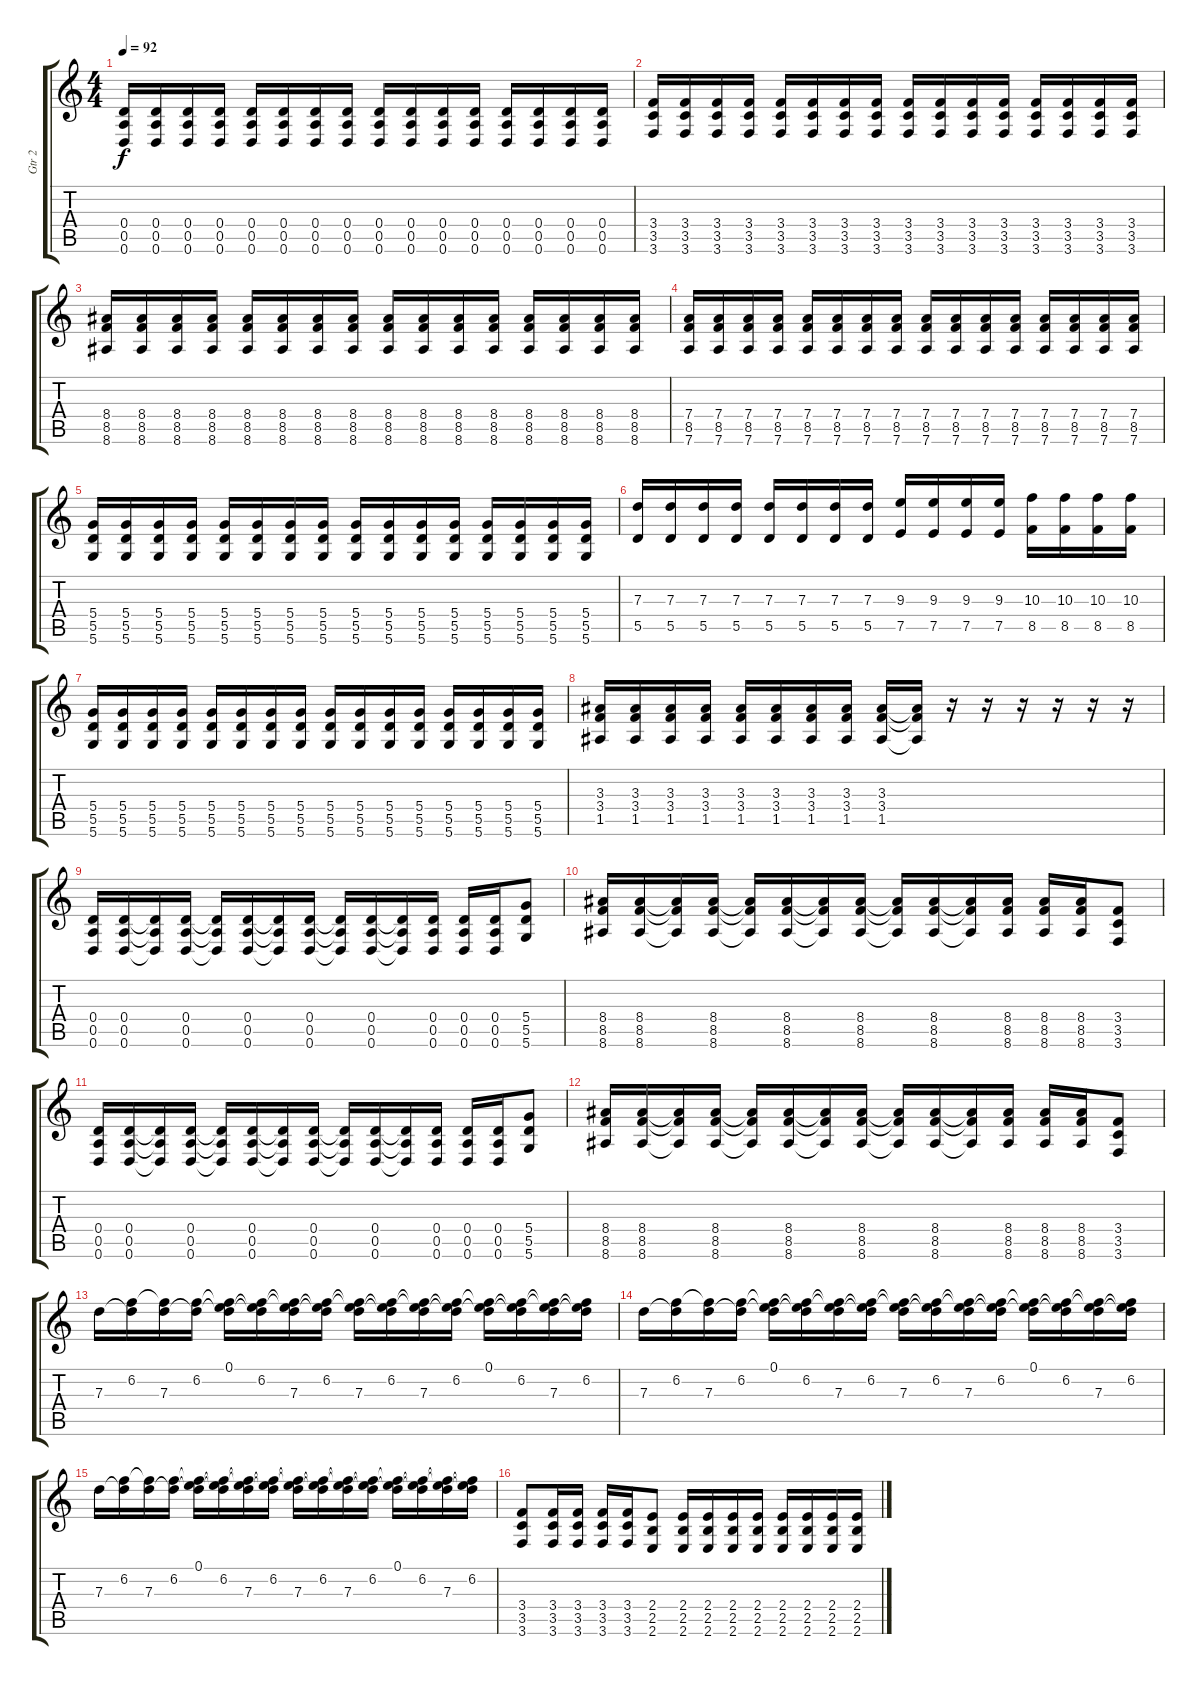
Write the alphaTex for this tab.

\track ("Gtr 2" "Gtr 2") {instrument distortionguitar}
\staff {score tabs}
\tuning (E4 B3 G3 D3 A2 D2) {hide}
\ts (4 4)
\tempo 92
\clef g2
\ks c
(0.4 0.5 0.6).16{dy f} (0.4 0.5 0.6).16 (0.4 0.5 0.6).16 (0.4 0.5 0.6).16 (0.4 0.5 0.6).16 (0.4 0.5 0.6).16 (0.4 0.5 0.6).16 (0.4 0.5 0.6).16 (0.4 0.5 0.6).16 (0.4 0.5 0.6).16 (0.4 0.5 0.6).16 (0.4 0.5 0.6).16 (0.4 0.5 0.6).16 (0.4 0.5 0.6).16 (0.4 0.5 0.6).16 (0.4 0.5 0.6).16 |
(3.4 3.5 3.6).16 (3.4 3.5 3.6).16 (3.4 3.5 3.6).16 (3.4 3.5 3.6).16 (3.4 3.5 3.6).16 (3.4 3.5 3.6).16 (3.4 3.5 3.6).16 (3.4 3.5 3.6).16 (3.4 3.5 3.6).16 (3.4 3.5 3.6).16 (3.4 3.5 3.6).16 (3.4 3.5 3.6).16 (3.4 3.5 3.6).16 (3.4 3.5 3.6).16 (3.4 3.5 3.6).16 (3.4 3.5 3.6).16 |
(8.4 8.5 8.6).16 (8.4 8.5 8.6).16 (8.4 8.5 8.6).16 (8.4 8.5 8.6).16 (8.4 8.5 8.6).16 (8.4 8.5 8.6).16 (8.4 8.5 8.6).16 (8.4 8.5 8.6).16 (8.4 8.5 8.6).16 (8.4 8.5 8.6).16 (8.4 8.5 8.6).16 (8.4 8.5 8.6).16 (8.4 8.5 8.6).16 (8.4 8.5 8.6).16 (8.4 8.5 8.6).16 (8.4 8.5 8.6).16 |
(7.4 8.5 7.6).16 (7.4 8.5 7.6).16 (7.4 8.5 7.6).16 (7.4 8.5 7.6).16 (7.4 8.5 7.6).16 (7.4 8.5 7.6).16 (7.4 8.5 7.6).16 (7.4 8.5 7.6).16 (7.4 8.5 7.6).16 (7.4 8.5 7.6).16 (7.4 8.5 7.6).16 (7.4 8.5 7.6).16 (7.4 8.5 7.6).16 (7.4 8.5 7.6).16 (7.4 8.5 7.6).16 (7.4 8.5 7.6).16 |
(5.4 5.5 5.6).16 (5.4 5.5 5.6).16 (5.4 5.5 5.6).16 (5.4 5.5 5.6).16 (5.4 5.5 5.6).16 (5.4 5.5 5.6).16 (5.4 5.5 5.6).16 (5.4 5.5 5.6).16 (5.4 5.5 5.6).16 (5.4 5.5 5.6).16 (5.4 5.5 5.6).16 (5.4 5.5 5.6).16 (5.4 5.5 5.6).16 (5.4 5.5 5.6).16 (5.4 5.5 5.6).16 (5.4 5.5 5.6).16 |
(7.3 5.5).16 (7.3 5.5).16 (7.3 5.5).16 (7.3 5.5).16 (7.3 5.5).16 (7.3 5.5).16 (7.3 5.5).16 (7.3 5.5).16 (9.3 7.5).16 (9.3 7.5).16 (9.3 7.5).16 (9.3 7.5).16 (10.3 8.5).16 (10.3 8.5).16 (10.3 8.5).16 (10.3 8.5).16 |
(5.4 5.5 5.6).16 (5.4 5.5 5.6).16 (5.4 5.5 5.6).16 (5.4 5.5 5.6).16 (5.4 5.5 5.6).16 (5.4 5.5 5.6).16 (5.4 5.5 5.6).16 (5.4 5.5 5.6).16 (5.4 5.5 5.6).16 (5.4 5.5 5.6).16 (5.4 5.5 5.6).16 (5.4 5.5 5.6).16 (5.4 5.5 5.6).16 (5.4 5.5 5.6).16 (5.4 5.5 5.6).16 (5.4 5.5 5.6).16 |
(3.3 3.4 1.5).16 (3.3 3.4 1.5).16 (3.3 3.4 1.5).16 (3.3 3.4 1.5).16 (3.3 3.4 1.5).16 (3.3 3.4 1.5).16 (3.3 3.4 1.5).16 (3.3 3.4 1.5).16 (3.3 3.4 1.5).16 (3.3{t} 3.4{t} 1.5{t}).16 r.16 r.16 r.16 r.16 r.16 r.16 |
(0.4 0.5 0.6).16 (0.4 0.5 0.6).16 (0.4{t} 0.5{t} 0.6{t}).16 (0.4 0.5 0.6).16 (0.4{t} 0.5{t} 0.6{t}).16 (0.4 0.5 0.6).16 (0.4{t} 0.5{t} 0.6{t}).16 (0.4 0.5 0.6).16 (0.4{t} 0.5{t} 0.6{t}).16 (0.4 0.5 0.6).16 (0.4{t} 0.5{t} 0.6{t}).16 (0.4 0.5 0.6).16 (0.4 0.5 0.6).16 (0.4 0.5 0.6).16 (5.4 5.5 5.6).8 |
(8.4 8.5 8.6).16 (8.4 8.5 8.6).16 (8.4{t} 8.5{t} 8.6{t}).16 (8.4 8.5 8.6).16 (8.4{t} 8.5{t} 8.6{t}).16 (8.4 8.5 8.6).16 (8.4{t} 8.5{t} 8.6{t}).16 (8.4 8.5 8.6).16 (8.4{t} 8.5{t} 8.6{t}).16 (8.4 8.5 8.6).16 (8.4{t} 8.5{t} 8.6{t}).16 (8.4 8.5 8.6).16 (8.4 8.5 8.6).16 (8.4 8.5 8.6).16 (3.4 3.5 3.6).8 |
(0.4 0.5 0.6).16 (0.4 0.5 0.6).16 (0.4{t} 0.5{t} 0.6{t}).16 (0.4 0.5 0.6).16 (0.4{t} 0.5{t} 0.6{t}).16 (0.4 0.5 0.6).16 (0.4{t} 0.5{t} 0.6{t}).16 (0.4 0.5 0.6).16 (0.4{t} 0.5{t} 0.6{t}).16 (0.4 0.5 0.6).16 (0.4{t} 0.5{t} 0.6{t}).16 (0.4 0.5 0.6).16 (0.4 0.5 0.6).16 (0.4 0.5 0.6).16 (5.4 5.5 5.6).8 |
(8.4 8.5 8.6).16 (8.4 8.5 8.6).16 (8.4{t} 8.5{t} 8.6{t}).16 (8.4 8.5 8.6).16 (8.4{t} 8.5{t} 8.6{t}).16 (8.4 8.5 8.6).16 (8.4{t} 8.5{t} 8.6{t}).16 (8.4 8.5 8.6).16 (8.4{t} 8.5{t} 8.6{t}).16 (8.4 8.5 8.6).16 (8.4{t} 8.5{t} 8.6{t}).16 (8.4 8.5 8.6).16 (8.4 8.5 8.6).16 (8.4 8.5 8.6).16 (3.4 3.5 3.6).8 |
7.3.16{volume 9 instrument electricguitarclean} (6.2 7.3{t}).16 (6.2{t} 7.3).16 (6.2 7.3{t}).16 (0.1 6.2{t} 7.3{t}).16 (0.1{t} 6.2 7.3{t}).16 (0.1{t} 6.2{t} 7.3).16 (0.1{t} 6.2 7.3{t}).16 (0.1{t} 6.2{t} 7.3).16 (0.1{t} 6.2 7.3{t}).16 (0.1{t} 6.2{t} 7.3).16 (0.1{t} 6.2 7.3{t}).16 (0.1 6.2{t} 7.3{t}).16 (0.1{t} 6.2 7.3{t}).16 (0.1{t} 6.2{t} 7.3).16 (0.1{t} 6.2 7.3{t}).16 |
7.3.16 (6.2 7.3{t}).16 (6.2{t} 7.3).16 (6.2 7.3{t}).16 (0.1 6.2{t} 7.3{t}).16 (0.1{t} 6.2 7.3{t}).16 (0.1{t} 6.2{t} 7.3).16 (0.1{t} 6.2 7.3{t}).16 (0.1{t} 6.2{t} 7.3).16 (0.1{t} 6.2 7.3{t}).16 (0.1{t} 6.2{t} 7.3).16 (0.1{t} 6.2 7.3{t}).16 (0.1 6.2{t} 7.3{t}).16 (0.1{t} 6.2 7.3{t}).16 (0.1{t} 6.2{t} 7.3).16 (0.1{t} 6.2 7.3{t}).16 |
7.3.16 (6.2 7.3{t}).16 (6.2{t} 7.3).16 (6.2 7.3{t}).16 (0.1 6.2{t} 7.3{t}).16 (0.1{t} 6.2 7.3{t}).16 (0.1{t} 6.2{t} 7.3).16 (0.1{t} 6.2 7.3{t}).16 (0.1{t} 6.2{t} 7.3).16 (0.1{t} 6.2 7.3{t}).16 (0.1{t} 6.2{t} 7.3).16 (0.1{t} 6.2 7.3{t}).16 (0.1 6.2{t} 7.3{t}).16 (0.1{t} 6.2 7.3{t}).16 (0.1{t} 6.2{t} 7.3).16 (0.1{t} 6.2 7.3{t}).16 |
(3.4 3.5 3.6).8{volume 13 instrument distortionguitar} (3.4 3.5 3.6).16 (3.4 3.5 3.6).16 (3.4 3.5 3.6).16 (3.4 3.5 3.6).16 (2.4 2.5 2.6).8 (2.4 2.5 2.6).16 (2.4 2.5 2.6).16 (2.4 2.5 2.6).16 (2.4 2.5 2.6).16 (2.4 2.5 2.6).16 (2.4 2.5 2.6).16 (2.4 2.5 2.6).16 (2.4 2.5 2.6).16
